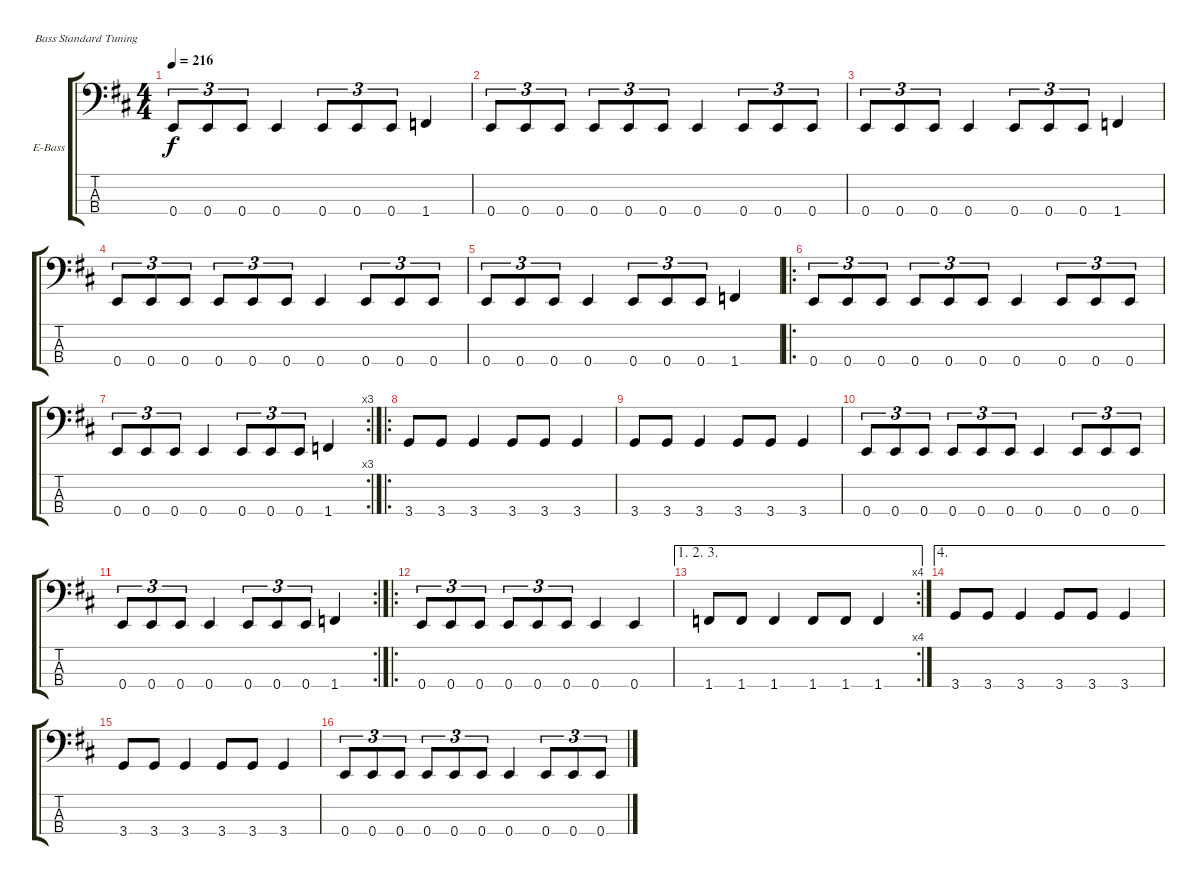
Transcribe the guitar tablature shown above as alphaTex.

\bracketExtendMode groupsimilarinstruments
\firstSystemTrackNameOrientation horizontal
\otherSystemsTrackNameOrientation horizontal
\track ("Bass" "E-Bass") {instrument electricbasspick}
\staff {score tabs}
\tuning (G2 D2 A1 E1)
\ts (4 4)
\tempo 216
\clef f4
\scale
1.06305
\ks d
0.4.8{tu (3 2) dy f} 0.4.8{tu (3 2)} 0.4.8{tu (3 2)} 0.4.4 0.4.8{tu (3 2)} 0.4.8{tu (3 2)} 0.4.8{tu (3 2)} 1.4.4 |
\scale
0.936948 0.4.8{tu (3 2)} 0.4.8{tu (3 2)} 0.4.8{tu (3 2)} 0.4.8{tu (3 2)} 0.4.8{tu (3 2)} 0.4.8{tu (3 2)} 0.4.4 0.4.8{tu (3 2)} 0.4.8{tu (3 2)} 0.4.8{tu (3 2)} |
\scale
1.06305 0.4.8{tu (3 2)} 0.4.8{tu (3 2)} 0.4.8{tu (3 2)} 0.4.4 0.4.8{tu (3 2)} 0.4.8{tu (3 2)} 0.4.8{tu (3 2)} 1.4.4 |
\scale
0.936948 0.4.8{tu (3 2)} 0.4.8{tu (3 2)} 0.4.8{tu (3 2)} 0.4.8{tu (3 2)} 0.4.8{tu (3 2)} 0.4.8{tu (3 2)} 0.4.4 0.4.8{tu (3 2)} 0.4.8{tu (3 2)} 0.4.8{tu (3 2)} |
\scale
1.06305 0.4.8{tu (3 2)} 0.4.8{tu (3 2)} 0.4.8{tu (3 2)} 0.4.4 0.4.8{tu (3 2)} 0.4.8{tu (3 2)} 0.4.8{tu (3 2)} 1.4.4 |
\ro
\scale
0.936948 0.4.8{tu (3 2)} 0.4.8{tu (3 2)} 0.4.8{tu (3 2)} 0.4.8{tu (3 2)} 0.4.8{tu (3 2)} 0.4.8{tu (3 2)} 0.4.4 0.4.8{tu (3 2)} 0.4.8{tu (3 2)} 0.4.8{tu (3 2)} |
\rc 3
\scale
1.06305 0.4.8{tu (3 2)} 0.4.8{tu (3 2)} 0.4.8{tu (3 2)} 0.4.4 0.4.8{tu (3 2)} 0.4.8{tu (3 2)} 0.4.8{tu (3 2)} 1.4.4 |
\ro
\scale
0.936948 3.4.8 3.4.8 3.4.4 3.4.8 3.4.8 3.4.4 |
\scale
1.06305 3.4.8 3.4.8 3.4.4 3.4.8 3.4.8 3.4.4 |
\scale
0.936948 0.4.8{tu (3 2)} 0.4.8{tu (3 2)} 0.4.8{tu (3 2)} 0.4.8{tu (3 2)} 0.4.8{tu (3 2)} 0.4.8{tu (3 2)} 0.4.4 0.4.8{tu (3 2)} 0.4.8{tu (3 2)} 0.4.8{tu (3 2)} |
\rc 2
\scale
1.06305 0.4.8{tu (3 2)} 0.4.8{tu (3 2)} 0.4.8{tu (3 2)} 0.4.4 0.4.8{tu (3 2)} 0.4.8{tu (3 2)} 0.4.8{tu (3 2)} 1.4.4 |
\ro
\scale
0.936948 0.4.8{tu (3 2)} 0.4.8{tu (3 2)} 0.4.8{tu (3 2)} 0.4.8{tu (3 2)} 0.4.8{tu (3 2)} 0.4.8{tu (3 2)} 0.4.4 0.4.4 |
\ae (1 2 3)
\rc 4
\scale
1.06305 1.4.8 1.4.8 1.4.4 1.4.8 1.4.8 1.4.4 |
\ae 4
\scale
0.936948 3.4.8 3.4.8 3.4.4 3.4.8 3.4.8 3.4.4 |
\scale
1.06305 3.4.8 3.4.8 3.4.4 3.4.8 3.4.8 3.4.4 |
\scale
0.936948 0.4.8{tu (3 2)} 0.4.8{tu (3 2)} 0.4.8{tu (3 2)} 0.4.8{tu (3 2)} 0.4.8{tu (3 2)} 0.4.8{tu (3 2)} 0.4.4 0.4.8{tu (3 2)} 0.4.8{tu (3 2)} 0.4.8{tu (3 2)}
